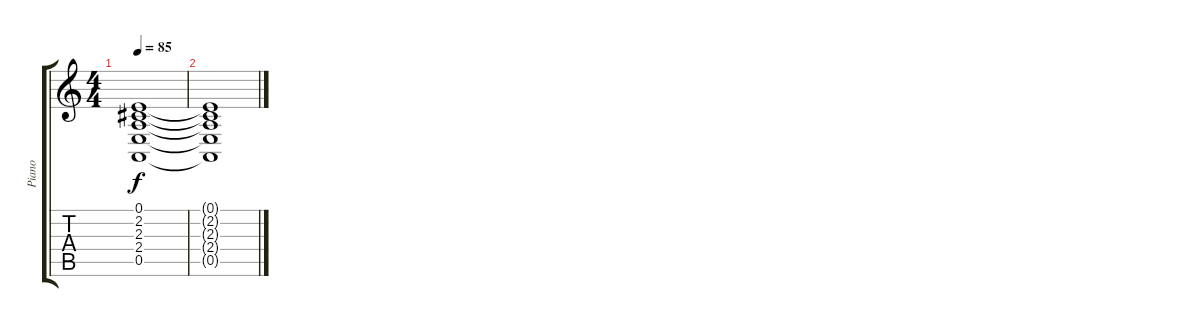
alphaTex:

\track ("Piano" "Piano") {instrument electricpiano1}
\staff {score tabs}
\tuning (E4 B3 G3 D3 A2 E2) {hide}
\ts (4 4)
\tempo 85
\clef g2
\ks c
(0.1 2.2 2.3 2.4 0.5).1{dy f} |
(0.1{t} 2.2{t} 2.3{t} 2.4{t} 0.5{t}).1
